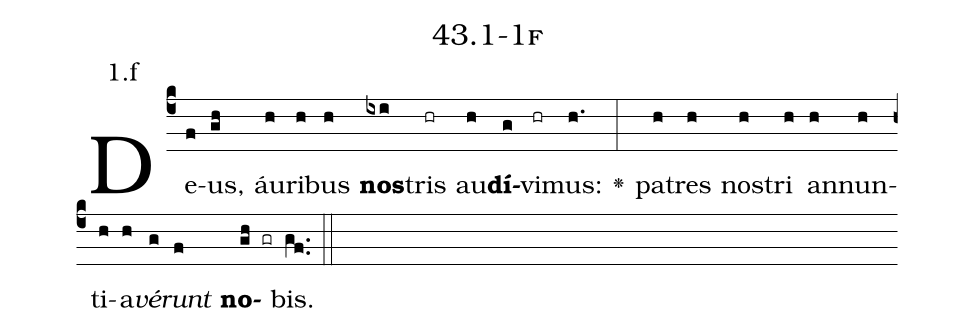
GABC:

name: 43.1-1f;
annotation: 1.f;
%%
(c4)De(f)us,(gh) áu(h)ri(h)bus(h) <b>nos</b>(ixi)tris(hr) au(h)<b>dí</b>(g)vi(hr)mus:(h.) <v>\greheightstar</v>(:) pa(h)tres(h) nos(h)tri(h) an(h)nun(h)ti(h)a(h)<i>vé</i>(g)<i>runt</i>(f) <b>no</b>(gh gr)bis.(gf..) (::)


%E(h) u(h) o(g) u(f) a(gh) e.(gf..) (::)
